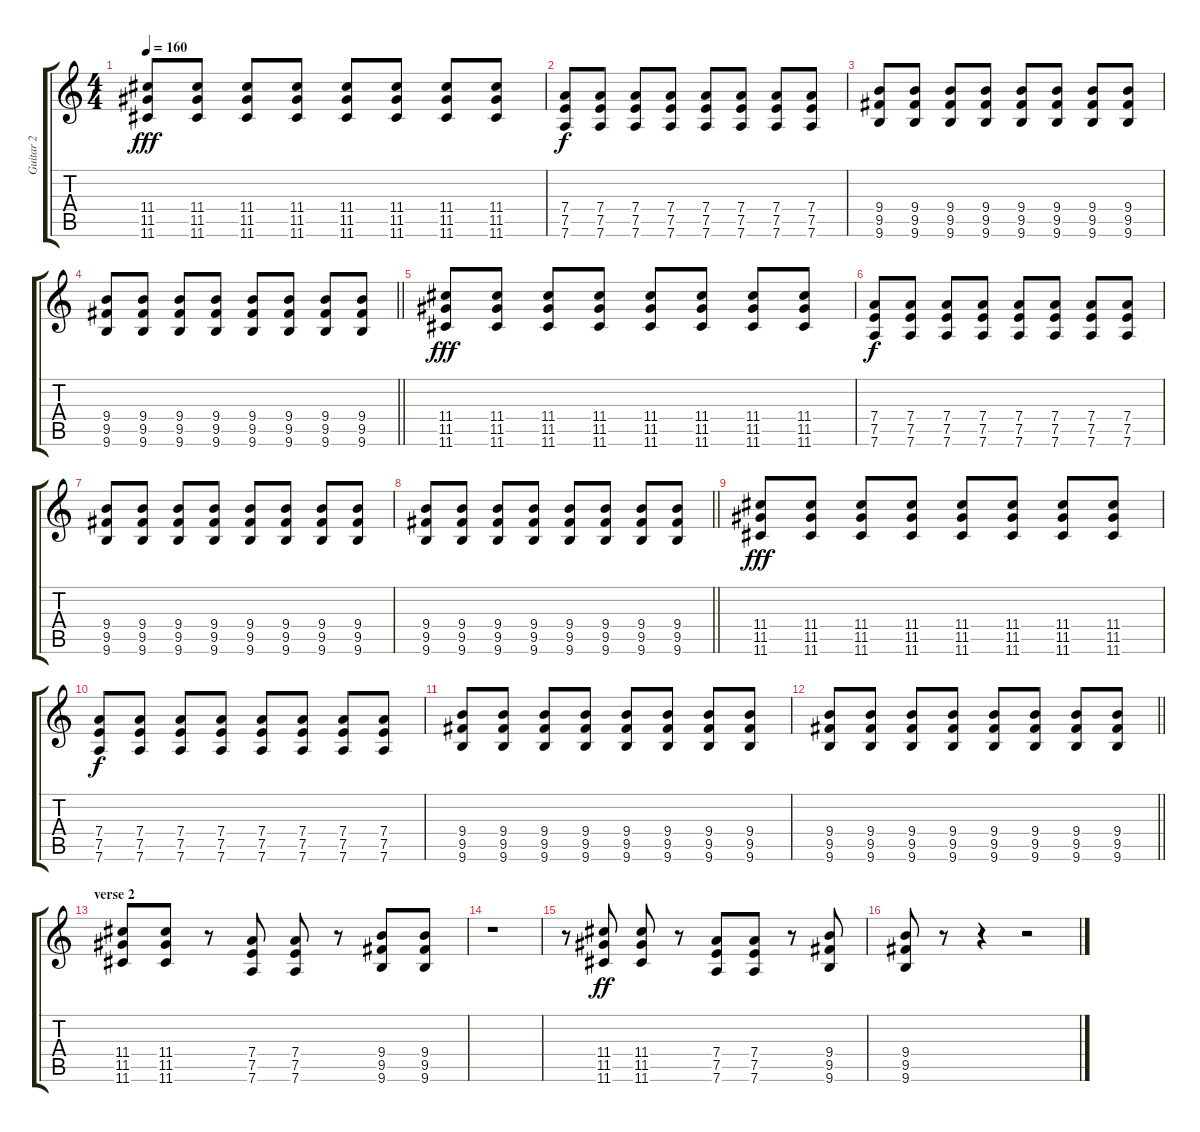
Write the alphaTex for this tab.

\track ("Guitar 2" "Guitar 2") {instrument overdrivenguitar}
\staff {score tabs}
\tuning (E4 B3 G3 D3 A2 D2) {hide}
\ts (4 4)
\tempo 160
\clef g2
\ks c
(11.4 11.5 11.6).8{dy fff volume 16 balance 9} (11.4 11.5 11.6).8 (11.4 11.5 11.6).8 (11.4 11.5 11.6).8 (11.4 11.5 11.6).8 (11.4 11.5 11.6).8 (11.4 11.5 11.6).8 (11.4 11.5 11.6).8 |
(7.4 7.5 7.6).8{dy f} (7.4 7.5 7.6).8 (7.4 7.5 7.6).8 (7.4 7.5 7.6).8 (7.4 7.5 7.6).8 (7.4 7.5 7.6).8 (7.4 7.5 7.6).8 (7.4 7.5 7.6).8 |
(9.4 9.5 9.6).8 (9.4 9.5 9.6).8 (9.4 9.5 9.6).8 (9.4 9.5 9.6).8 (9.4 9.5 9.6).8 (9.4 9.5 9.6).8 (9.4 9.5 9.6).8 (9.4 9.5 9.6).8 |
\barLineRight lightlight
(9.4 9.5 9.6).8 (9.4 9.5 9.6).8 (9.4 9.5 9.6).8 (9.4 9.5 9.6).8 (9.4 9.5 9.6).8 (9.4 9.5 9.6).8 (9.4 9.5 9.6).8 (9.4 9.5 9.6).8 |
(11.4 11.5 11.6).8{dy fff volume 16 balance 9} (11.4 11.5 11.6).8 (11.4 11.5 11.6).8 (11.4 11.5 11.6).8 (11.4 11.5 11.6).8 (11.4 11.5 11.6).8 (11.4 11.5 11.6).8 (11.4 11.5 11.6).8 |
(7.4 7.5 7.6).8{dy f} (7.4 7.5 7.6).8 (7.4 7.5 7.6).8 (7.4 7.5 7.6).8 (7.4 7.5 7.6).8 (7.4 7.5 7.6).8 (7.4 7.5 7.6).8 (7.4 7.5 7.6).8 |
(9.4 9.5 9.6).8 (9.4 9.5 9.6).8 (9.4 9.5 9.6).8 (9.4 9.5 9.6).8 (9.4 9.5 9.6).8 (9.4 9.5 9.6).8 (9.4 9.5 9.6).8 (9.4 9.5 9.6).8 |
\barLineRight lightlight
(9.4 9.5 9.6).8 (9.4 9.5 9.6).8 (9.4 9.5 9.6).8 (9.4 9.5 9.6).8 (9.4 9.5 9.6).8 (9.4 9.5 9.6).8 (9.4 9.5 9.6).8 (9.4 9.5 9.6).8 |
(11.4 11.5 11.6).8{dy fff volume 16 balance 9} (11.4 11.5 11.6).8 (11.4 11.5 11.6).8 (11.4 11.5 11.6).8 (11.4 11.5 11.6).8 (11.4 11.5 11.6).8 (11.4 11.5 11.6).8 (11.4 11.5 11.6).8 |
(7.4 7.5 7.6).8{dy f} (7.4 7.5 7.6).8 (7.4 7.5 7.6).8 (7.4 7.5 7.6).8 (7.4 7.5 7.6).8 (7.4 7.5 7.6).8 (7.4 7.5 7.6).8 (7.4 7.5 7.6).8 |
(9.4 9.5 9.6).8 (9.4 9.5 9.6).8 (9.4 9.5 9.6).8 (9.4 9.5 9.6).8 (9.4 9.5 9.6).8 (9.4 9.5 9.6).8 (9.4 9.5 9.6).8 (9.4 9.5 9.6).8 |
\barLineRight lightlight
(9.4 9.5 9.6).8 (9.4 9.5 9.6).8 (9.4 9.5 9.6).8 (9.4 9.5 9.6).8 (9.4 9.5 9.6).8 (9.4 9.5 9.6).8 (9.4 9.5 9.6).8 (9.4 9.5 9.6).8 |
\section ("" "verse 2")
(11.4 11.5 11.6).8 (11.4 11.5 11.6).8 r.8 (7.4 7.5 7.6).8 (7.4 7.5 7.6).8 r.8 (9.4 9.5 9.6).8 (9.4 9.5 9.6).8 |
r.1 |
r.8 (11.4 11.5 11.6).8{dy ff} (11.4 11.5 11.6).8 r.8 (7.4 7.5 7.6).8 (7.4 7.5 7.6).8 r.8 (9.4 9.5 9.6).8 |
(9.4 9.5 9.6).8 r.8 r.4 r.2
